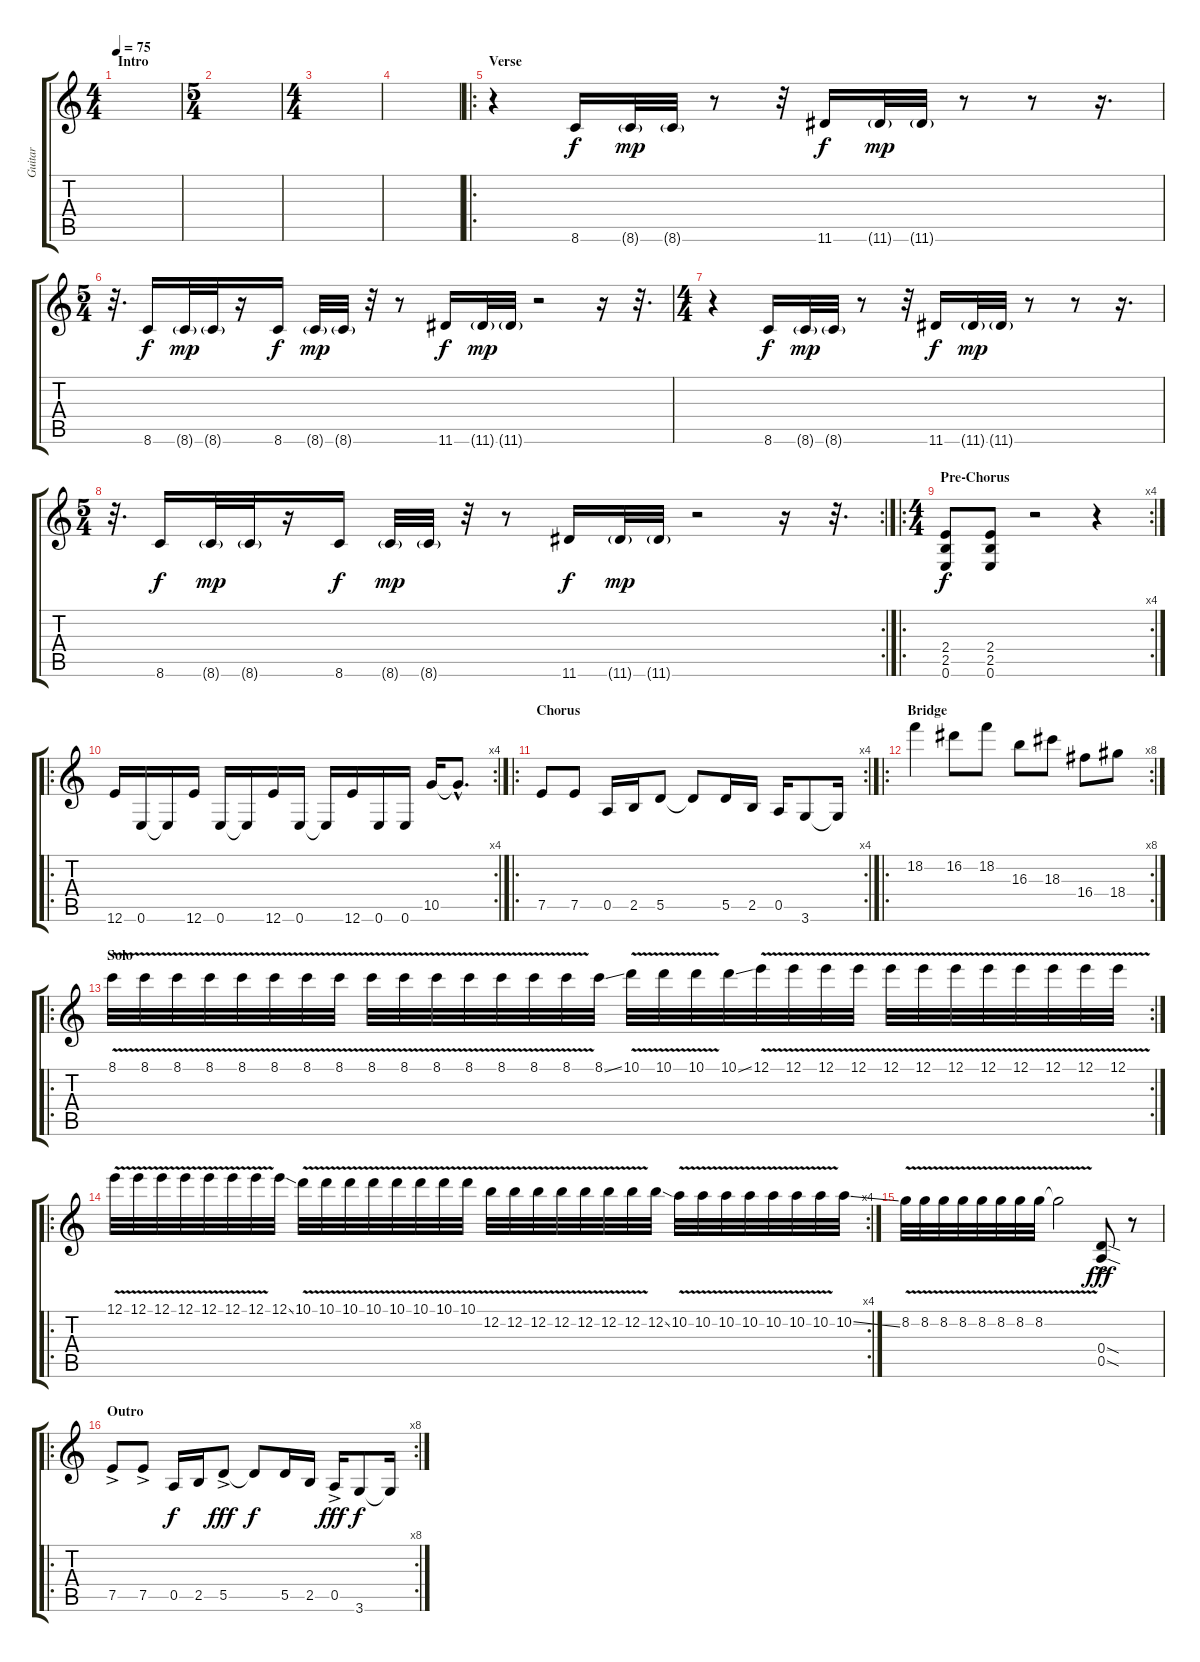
\track ("Guitar" "Guitar") {instrument overdrivenguitar}
\staff {score tabs}
\tuning (E4 B3 G3 D3 A2 E2) {hide}
\ts (4 4)
\section ("" "Intro")
\tempo 75
\clef g2
\ks c
|
\ts (5 4)
|
\ts (4 4)
|
|
\ro
\section ("" "Verse")
r.4 8.6.16 8.6{g}.32{dy mp} 8.6{g}.32 r.8 r.32 11.6.16{dy f} 11.6{g}.32{dy mp} 11.6{g}.32 r.8 r.8 r.16{d} |
\ts (5 4)
r.32{d} 8.6.16{dy f} 8.6{g}.32{dy mp} 8.6{g}.32 r.16 8.6.16{dy f} 8.6{g}.32{dy mp} 8.6{g}.32 r.32 r.8 11.6.16{dy f} 11.6{g}.32{dy mp} 11.6{g}.32 r.2 r.16 r.32{d} |
\ts (4 4)
r.4 8.6.16{dy f} 8.6{g}.32{dy mp} 8.6{g}.32 r.8 r.32 11.6.16{dy f} 11.6{g}.32{dy mp} 11.6{g}.32 r.8 r.8 r.16{d} |
\rc 2
\ts (5 4)
r.32{d} 8.6.16{dy f} 8.6{g}.32{dy mp} 8.6{g}.32 r.16 8.6.16{dy f} 8.6{g}.32{dy mp} 8.6{g}.32 r.32 r.8 11.6.16{dy f} 11.6{g}.32{dy mp} 11.6{g}.32 r.2 r.16 r.32{d} |
\ro
\rc 4
\ts (4 4)
\section ("" "Pre-Chorus")
(2.4 2.5 0.6).8{dy f} (2.4 2.5 0.6).8 r.2 r.4 |
\ro
\rc 4
12.6.16 0.6.16 0.6{t}.16 12.6.16 0.6.16 0.6{t}.16 12.6.16 0.6.16 0.6{t}.16 12.6.16 0.6.16 0.6.16 10.5.16 10.5{hac t}.8{d} |
\ro
\rc 4
\section ("" "Chorus")
7.5.8 7.5.8 0.5.16 2.5.16 5.5.8 5.5{t}.8 5.5.16 2.5.16 0.5.16 3.6.8 3.6{t}.16 |
\ro
\rc 8
\section ("" "Bridge")
18.2.4 16.2.8 18.2.8 16.3.8 18.3.8 16.4.8 18.4.8 |
\ro
\rc 2
\section ("" "Solo")
8.1{v}.32 8.1{v}.32 8.1{v}.32 8.1{v}.32 8.1{v}.32 8.1{v}.32 8.1{v}.32 8.1{v}.32 8.1{v}.32 8.1{v}.32 8.1{v}.32 8.1{v}.32 8.1{v}.32 8.1{v}.32 8.1{v}.32 8.1{ss}.32 10.1{v}.32 10.1{v}.32 10.1{v}.32 10.1{ss}.32 12.1{v}.32 12.1{v}.32 12.1{v}.32 12.1{v}.32 12.1{v}.32 12.1{v}.32 12.1{v}.32 12.1{v}.32 12.1{v}.32 12.1{v}.32 12.1{v}.32 12.1{v}.32 |
\ro
\rc 4
12.1{v}.32 12.1{v}.32 12.1{v}.32 12.1{v}.32 12.1{v}.32 12.1{v}.32 12.1{v}.32 12.1{ss}.32 10.1{v}.32 10.1{v}.32 10.1{v}.32 10.1{v}.32 10.1{v}.32 10.1{v}.32 10.1{v}.32 10.1{v}.32 12.2{v}.32 12.2{v}.32 12.2{v}.32 12.2{v}.32 12.2{v}.32 12.2{v}.32 12.2{v}.32 12.2{ss}.32 10.2{v}.32 10.2{v}.32 10.2{v}.32 10.2{v}.32 10.2{v}.32 10.2{v}.32 10.2{v}.32 10.2{ss}.32 |
8.2{v}.32 8.2{v}.32 8.2{v}.32 8.2{v}.32 8.2{v}.32 8.2{v}.32 8.2{v}.32 8.2{v}.32 8.2{t}.2 (0.4{sod ac} 0.5{sod ac}).8{dy fff} r.8 |
\ro
\rc 8
\section ("" "Outro")
7.5{ac}.8 7.5{ac}.8 0.5.16{dy f} 2.5.16 5.5{ac}.8{dy fff} 5.5{t}.8{dy f} 5.5.16 2.5.16 0.5{ac}.16{dy fff} 3.6.8{dy f} 3.6{t}.16
